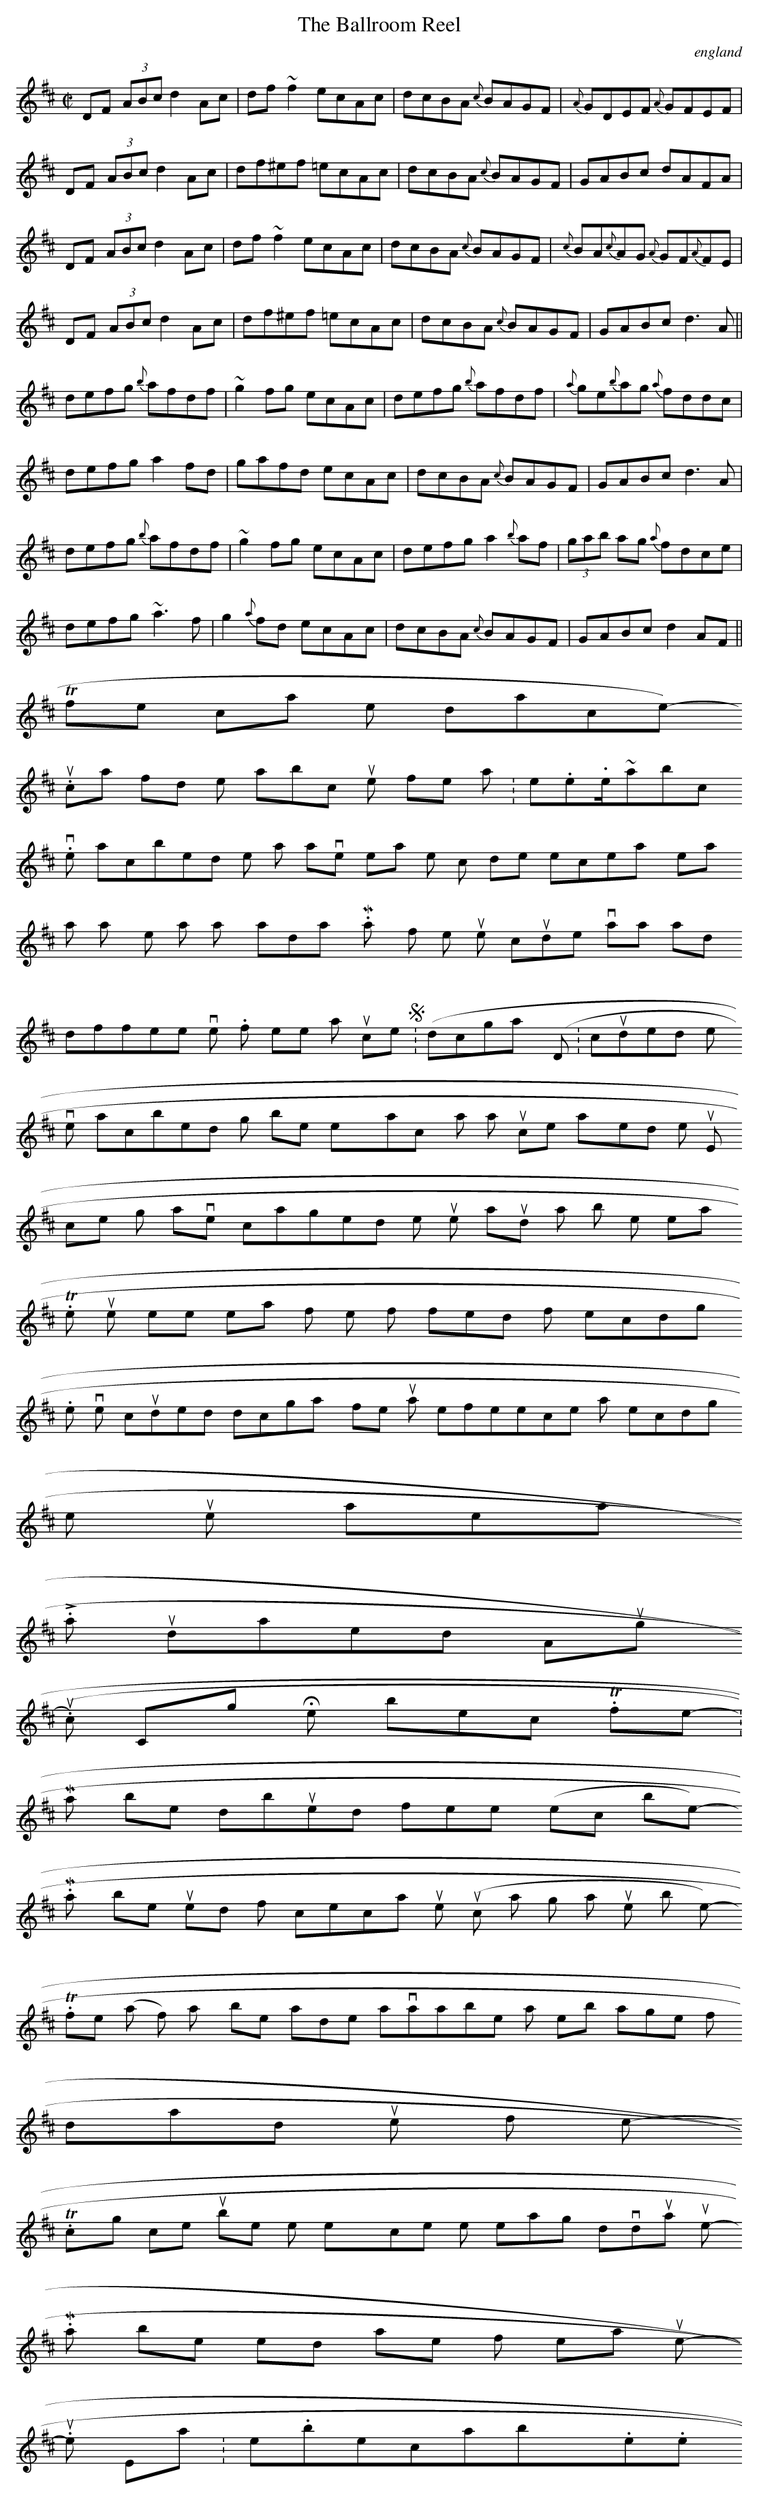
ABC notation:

X:1
T:Ballroom Reel, The
O:england
M:C|
K:D
DF (3ABc d2Ac|df~f2 ecAc|dcBA {c}BAGF|{A}GDEF {A}GFEF|
DF (3ABc d2Ac|df^ef =ecAc|dcBA {c}BAGF|GABc dAFA|
DF (3ABc d2Ac|df~f2 ecAc|dcBA {c}BAGF|{c}BA{c}AG {A}GF{A}FE|
DF (3ABc d2Ac|df^ef =ecAc|dcBA {c}BAGF|GABc d3A||
defg {b}afdf|~g2fg ecAc|defg {b}afdf|{a}ge{b}ag {a}fddc|
defg a2fd|gafd ecAc|dcBA {c}BAGF|GABc d3A|
defg {b}afdf|~g2fg ecAc|defg a2{b}af|(3gab ag {a}fdce|
defg ~a3f|g2{a}fd ecAc|dcBA {c}BAGF|GABc d2AF||
This file contains 12 set dances (#1 - #12).
You can find more abc tune files at http://home1.swipnet.se/~w-11382/abc.htm
I've transcribed them as I have learnt them, which does not necessarily mean
that I play them that way nowadays. Many of the tunes include variations and
different versions. If there is a source (S:) or discography (D:) included the
version transcribed might still not be exactly as that source played the tune,
since I might have changed the tune around a bit when I learnt it.
The tunes were learnt from sessions, from friends or from recordings.
When I've included discography, it's often just a reference to what recordings
the tune appears on.
Last updated 5 August 1998.
(c) Copyright 1997-1998 Henrik Norbeck. This file:
- May be distributed freely (with restrictions below).
- May not be used for commercial purposes (such as printing a tune book to sell).
- This file (or parts of it) may not be made available on a web page for
download without permission from me.
- This copyright notice must be kept, except when e-mailing individual tunes.
- May be printed on paper for personal use.
- Questions? E-mail: henrik.norbeck@mailbox.swipnet.se
